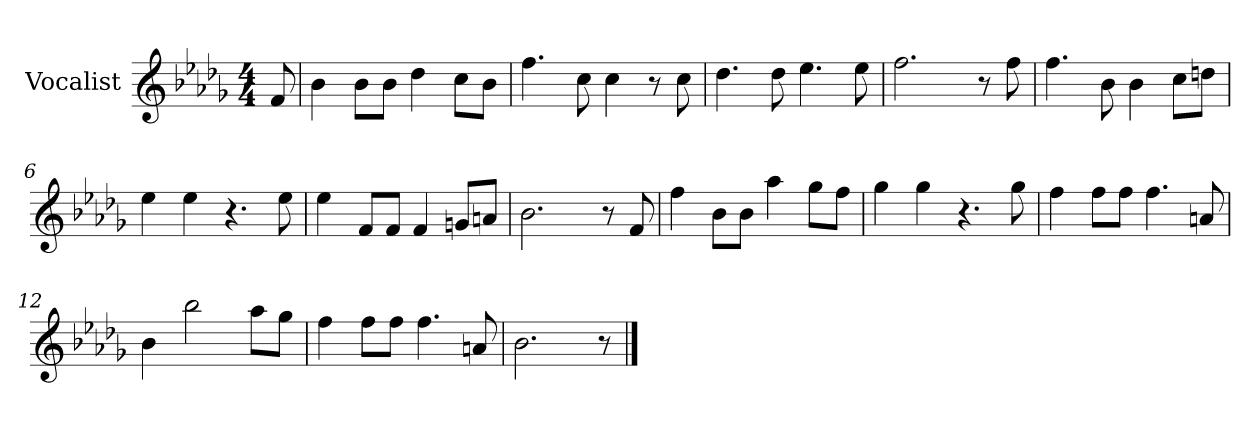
**kern
*part1
*staff1
*I"Vocalist
*k[b-e-a-d-g-]
*b-:
*M4/4
=
8f
=1
4b-
8b-L
8b-J
4dd-
8ccL
8b-J
=2
4.ff
8cc
4cc
8r
8cc
=3
4.dd-
8dd-
4.ee-
8ee-
=4
2.ff
8r
8ff
=5
4.ff
8b-
4b-
8ccL
8ddnJ
=6
4ee-
4ee-
4.r
8ee-
=7
4ee-
8fL
8fJ
4f
8gnL
8anJ
=8
2.b-
8r
8f
=9
4ff
8b-L
8b-J
4aa-
8gg-L
8ffJ
=10
4gg-
4gg-
4.r
8gg-
=11
4ff
8ffL
8ffJ
4.ff
8an
=12
4b-
2bb-
8aa-L
8gg-J
=13
4ff
8ffL
8ffJ
4.ff
8an
=14
2.b-
8r
==
*-
